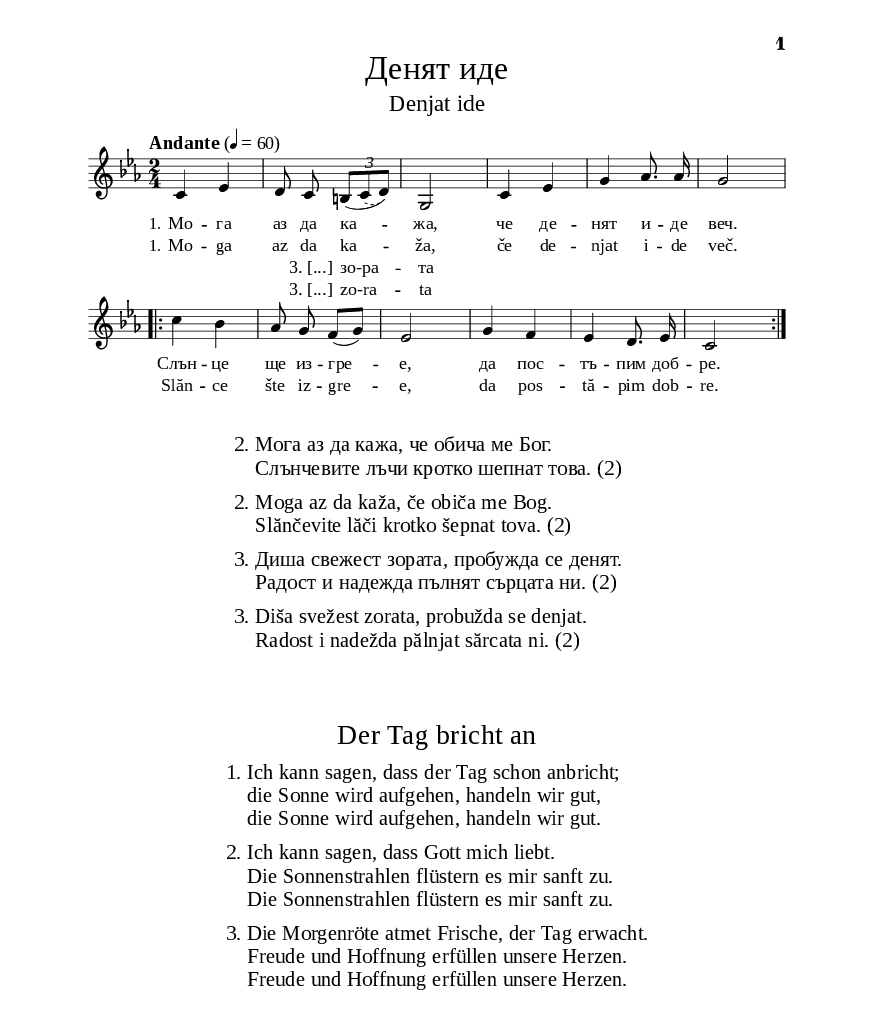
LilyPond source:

\version "2.24.4"

% include paper part and global functions
\include "include/globals.ily"

\bookpart {
  \label #'ref118_1
  \tocItem \markup "Денят иде – Denjat ide "
  \include "include/bookpart-paper.ily"
  \score {
    \include "include/score-layout.ily"

    \new Voice \absolute {
      \clef treble
      \key c \minor
      \time 2/4
      \tempoFunc "Andante" 4 "60"
      \autoBeamOff

      c'4 es'4 | d'8  c'8  \tuplet 3/2 { b8\=1([ \slurDashed c'8\=2(d'8\=2)\=1)] } \slurSolid | g2 | c'4 es'4 | g'4 as'8. as'16 | g'2 | \break

      \bar ".|:-|"    c''4 bes' | as'8 g'8 f' [(g') ] | es'2 | g'4 f' | es'4 d'8. es'16| c'2 \bar ":|." \break
    }

    \addlyrics {
      \set stanza = "1." Мо -- га аз да ка -- жа, че де -- нят и -- де веч.

      Слън -- це ще из -- гре -- е, да пос -- тъ -- пим доб -- ре.
    }

    \addlyrics {
      \set stanza = "1." Mo -- ga az da ka -- ža, če de -- njat i -- de več.

      Slăn -- ce šte iz -- gre -- e, da pos -- tă -- pim dob -- re.
    }

    \addlyrics {
      " " " " " " " 3. [...]" зо-ра -- та
    }
    \addlyrics {
      " " " " " " " 3. [...]" zo-ra -- ta
    }


    \header {
      title = \titleFunc "Денят иде" "Denjat ide"
    }

    \midi{}

  } % score
  \markup \empty-two

  \markup \abs-fontsize #10 {
    \hspace #20
    \override #`(baseline-skip . ,bgCoupletBaselineSkip) % affects space between column lines
    \column {


      \line {  2. Мога аз да кажа, че обича ме Бог.}

      \line {   "   " Слънчевите лъчи кротко шепнат това. (2)}
      \vspace #0.5

      \line {  2. Moga az da kaža, če običa me Bog.}

      \line {   "   " Slănčevite lăči krotko šepnat tova. (2)}
      \vspace #0.5

      \line {   3.  Диша свежест зората, пробужда се денят.}

      \line {   "   " Радост и надежда пълнят сърцата ни. (2) }
      \vspace #0.5


      \line {   3.  Diša svežest zorata, probužda se denjat.}

      \line {   "   " Radost i nadežda pălnjat sărcata ni. (2) }

    }
  } % markup

  \markup \vspace #3


  % include foreign translation(s) of the song
  \version "2.24.4"

\markup \fill-line { \fontsize #deTitleFontSize "Der Tag bricht an" }
\markup \null
\markup \null
\markup \abs-fontsize #10 {
      \fill-line {
  \override #`(baseline-skip . ,deCoupletBaselineSkip)

  \column { 

 \line { 1.	Ich kann sagen, dass der Tag schon anbricht;}
 \line { "   "die Sonne wird aufgehen, handeln wir gut,}
 \line { "   "die Sonne wird aufgehen, handeln wir gut.}
\vspace #0.5

 \line { 2.	Ich kann sagen, dass Gott mich liebt.}

 \line { "   "Die Sonnenstrahlen flüstern es mir sanft zu.  }
 \line { "   "Die Sonnenstrahlen flüstern es mir sanft zu. }
\vspace #0.5

 \line { 3.	Die Morgenröte atmet Frische, der Tag erwacht. }
 \line { "   "Freude und Hoffnung erfüllen unsere Herzen. }
 \line { "   "Freude und Hoffnung erfüllen unsere Herzen.}

  }
      }
}


} % bookpart

